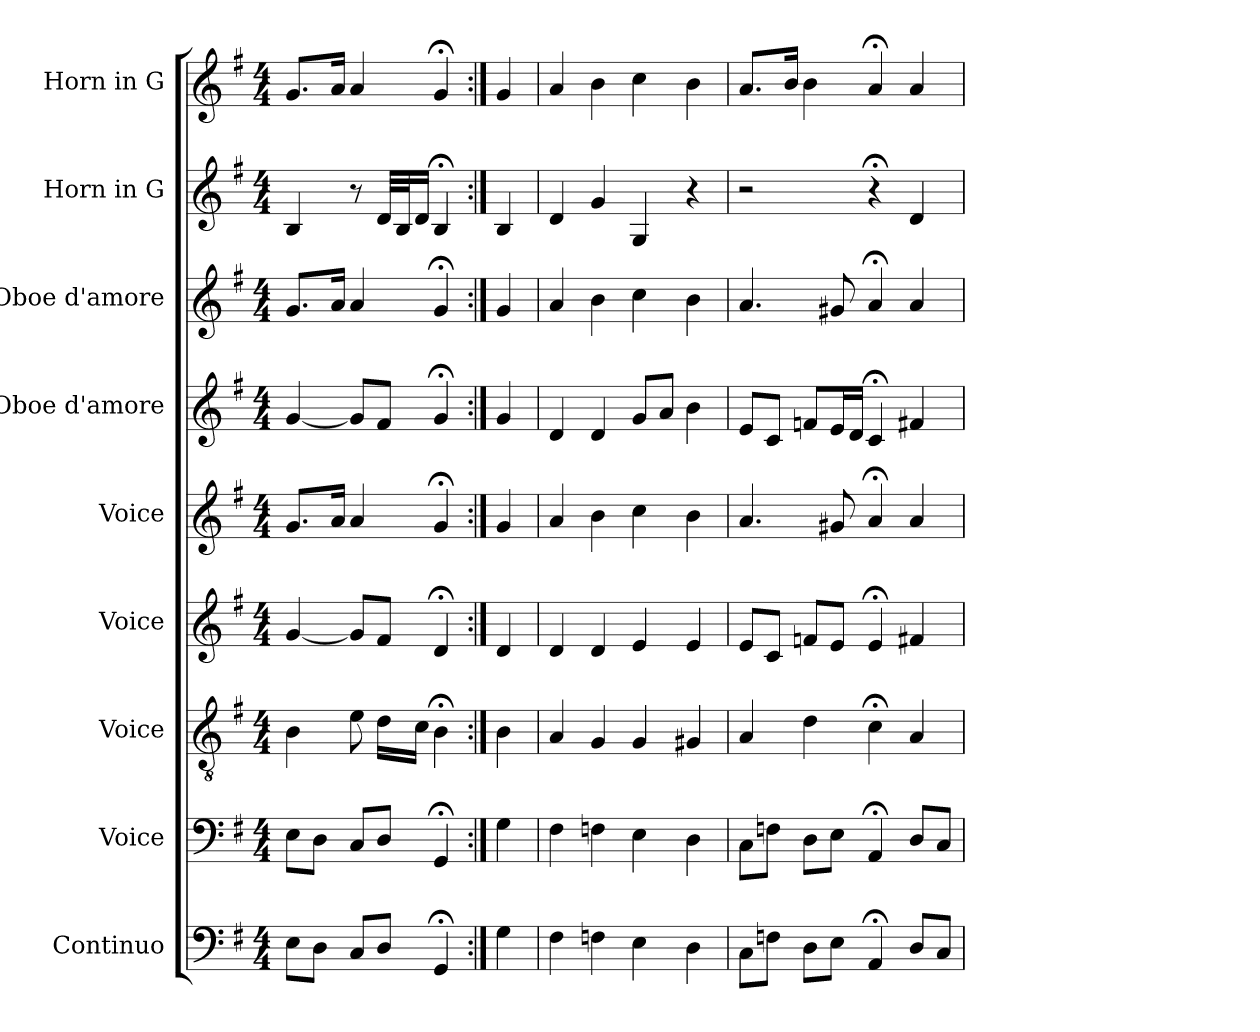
**kern	**kern	**kern	**kern	**kern	**kern	**kern	**kern	**kern
*part9	*part8	*part7	*part6	*part5	*part4	*part3	*part2	*part1
*staff9	*staff8	*staff7	*staff6	*staff5	*staff4	*staff3	*staff2	*staff1
*I"Continuo	*I"Voice	*I"Voice	*I"Voice	*I"Voice	*I"Oboe d'amore	*I"Oboe d'amore	*I"Horn in G	*I"Horn in G
*I'Cont.	*I'V	*I'V	*I'V	*I'V	*I'Ob. d'a.	*I'Ob. d'a.	*	*
*clefF4	*clefF4	*clefGv2	*clefG2	*clefG2	*clefG2	*clefG2	*clefG2	*clefG2
*k[f#]	*k[f#]	*k[f#]	*k[f#]	*k[f#]	*k[f#]	*k[f#]	*k[f#]	*k[f#]
*M4/4	*M4/4	*M4/4	*M4/4	*M4/4	*M4/4	*M4/4	*M4/4	*M4/4
=	=	=	=	=	=	=	=	=
8EL	8EL	4B	[4g	8.gL	[4g	8.gL	4B	8.gL
8DJ	8DJ	.	.	.	.	.	.	.
.	.	.	.	16aJk	.	16aJk	.	16aJk
8CL	8CL	8e	8gL]	4a	8gL]	4a	8r	4a
8DJ	8DJ	16dLL	8f#J	.	8f#J	.	32dLLL	.
.	.	.	.	.	.	.	32BJ	.
.	.	16cJJ	.	.	.	.	16dJJ	.
4GG;<	4GG;<	4B;<	4d;<	4g;<	4g;<	4g;<	4B;<	4g;<
=5:|!	=5:|!	=5:|!	=5:|!	=5:|!	=5:|!	=5:|!	=5:|!	=5:|!
4G	4G	4B	4d	4g	4g	4g	4B	4g
=6	=6	=6	=6	=6	=6	=6	=6	=6
4F#	4F#	4A	4d	4a	4d	4a	4d	4a
4Fn	4Fn	4G	4d	4b	4d	4b	4g	4b
4E	4E	4G	4e	4cc	8gL	4cc	4G	4cc
.	.	.	.	.	8aJ	.	.	.
4D	4D	4G#X	4e	4b	4b	4b	4r	4b
=7	=7	=7	=7	=7	=7	=7	=7	=7
8CL	8CL	4A	8eL	4.a	8eL	4.a	2r	8.aL
8FnJ	8FnJ	.	8cJ	.	8cJ	.	.	.
.	.	.	.	.	.	.	.	16bJk
8DL	8DL	4d	8fnL	.	8fnL	.	.	4b
8EJ	8EJ	.	8eJ	8g#X	16eL	8g#X	.	.
.	.	.	.	.	16dJJ	.	.	.
4AA;<	4AA;<	4c;<	4e;<	4a;<	4c;<	4a;<	4r;<	4a;<
8DL	8DL	4A	4f#X	4a	4f#X	4a	4d	4a
8CJ	8CJ	.	.	.	.	.	.	.
=	=	=	=	=	=	=	=	=
*-	*-	*-	*-	*-	*-	*-	*-	*-
